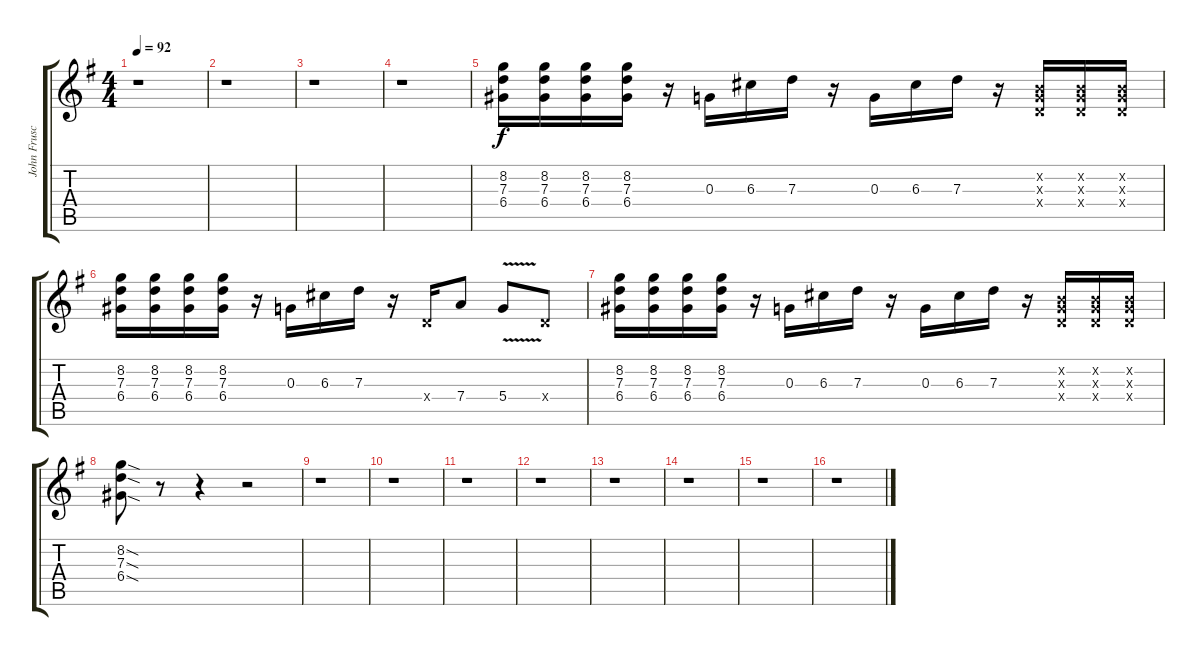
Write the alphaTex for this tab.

\track ("John Frusciante (Gtr 3)" "John Frusc") {instrument electricguitarclean}
\staff {score tabs}
\tuning (E4 B3 G3 D3 A2 E2) {hide}
\ts (4 4)
\tempo 92
\clef g2
\ks eminor
r.1{dy f} |
r.1 |
r.1 |
r.1 |
(8.2 7.3 6.4).16 (8.2 7.3 6.4).16 (8.2 7.3 6.4).16 (8.2 7.3 6.4).16 r.16 0.3.16 6.3.16 7.3.16 r.16 0.3.16 6.3.16 7.3.16 r.16 (0.2{x} 0.3{x} 0.4{x}).16 (0.2{x} 0.3{x} 0.4{x}).16 (0.2{x} 0.3{x} 0.4{x}).16 |
(8.2 7.3 6.4).16 (8.2 7.3 6.4).16 (8.2 7.3 6.4).16 (8.2 7.3 6.4).16 r.16 0.3.16 6.3.16 7.3.16 r.16 0.4{x}.16 7.4.8 5.4{v}.8 0.4{x}.8 |
(8.2 7.3 6.4).16 (8.2 7.3 6.4).16 (8.2 7.3 6.4).16 (8.2 7.3 6.4).16 r.16 0.3.16 6.3.16 7.3.16 r.16 0.3.16 6.3.16 7.3.16 r.16 (0.2{x} 0.3{x} 0.4{x}).16 (0.2{x} 0.3{x} 0.4{x}).16 (0.2{x} 0.3{x} 0.4{x}).16 |
(8.2{sod} 7.3{sod} 6.4{sod}).8 r.8 r.4 r.2 |
r.1 |
r.1 |
r.1 |
r.1 |
r.1 |
r.1 |
r.1 |
r.1
